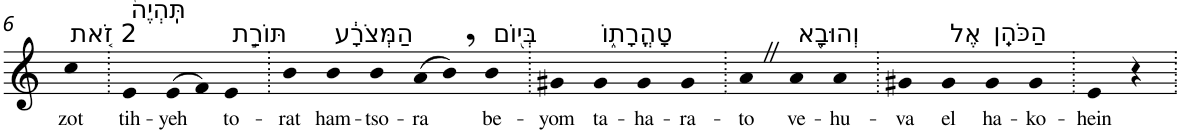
**kern	**text
*part1	*part1
*staff1	*staff1
*I"Piano	*
*I'Pno	*
!!LO:PB:g=z
*clefG2	*
*k[]	*
=6	=6
!LO:TX:a:t=2 זֹ֤את	!
!	!LO:LY:b
4cc	zot
=7.	=7.
!LO:TX:a:t=תִּֽהְיֶה֙	!
!	!LO:LY:b
4e	tih-
!	!LO:LY:b
(>8e	-yeh
8f)	.
!LO:TX:a:t=תּוֹרַ֣ת	!
!	!LO:LY:b
4e	to-
=8.	=8.
!	!LO:LY:b
4b	-rat
!LO:TX:a:t=הַמְּצֹרָ֔ע	!
!	!LO:LY:b
4b	ham-
!	!LO:LY:b
4b	-tso-
!	!LO:LY:b
(>8a	-ra
8b,)	.
!LO:TX:a:t=בְּי֖וֹם	!
!	!LO:LY:b
4b	be-
=9.	=9.
!	!LO:LY:b
4g#X	-yom
!LO:TX:a:t=טָהֳרָת֑וֹ	!
!	!LO:LY:b
4g#	ta-
!	!LO:LY:b
4g#	-ha-
!	!LO:LY:b
4g#	-ra-
=10.	=10.
!	!LO:LY:b
4aZ	-to
!LO:TX:a:t=וְהוּבָ֖א	!
!	!LO:LY:b
4a	ve-
!	!LO:LY:b
4a	-hu-
=11.	=11.
!	!LO:LY:b
4g#X	-va
!LO:TX:a:t=אֶל	!
!	!LO:LY:b
4g#	el
!LO:TX:a:t=הַכֹּהֵֽן	!
!	!LO:LY:b
4g#	ha-
!	!LO:LY:b
4g#	-ko-
=12.	=12.
!	!LO:LY:b
4e	-hein
4r	.
=.	=.
*-	*-
